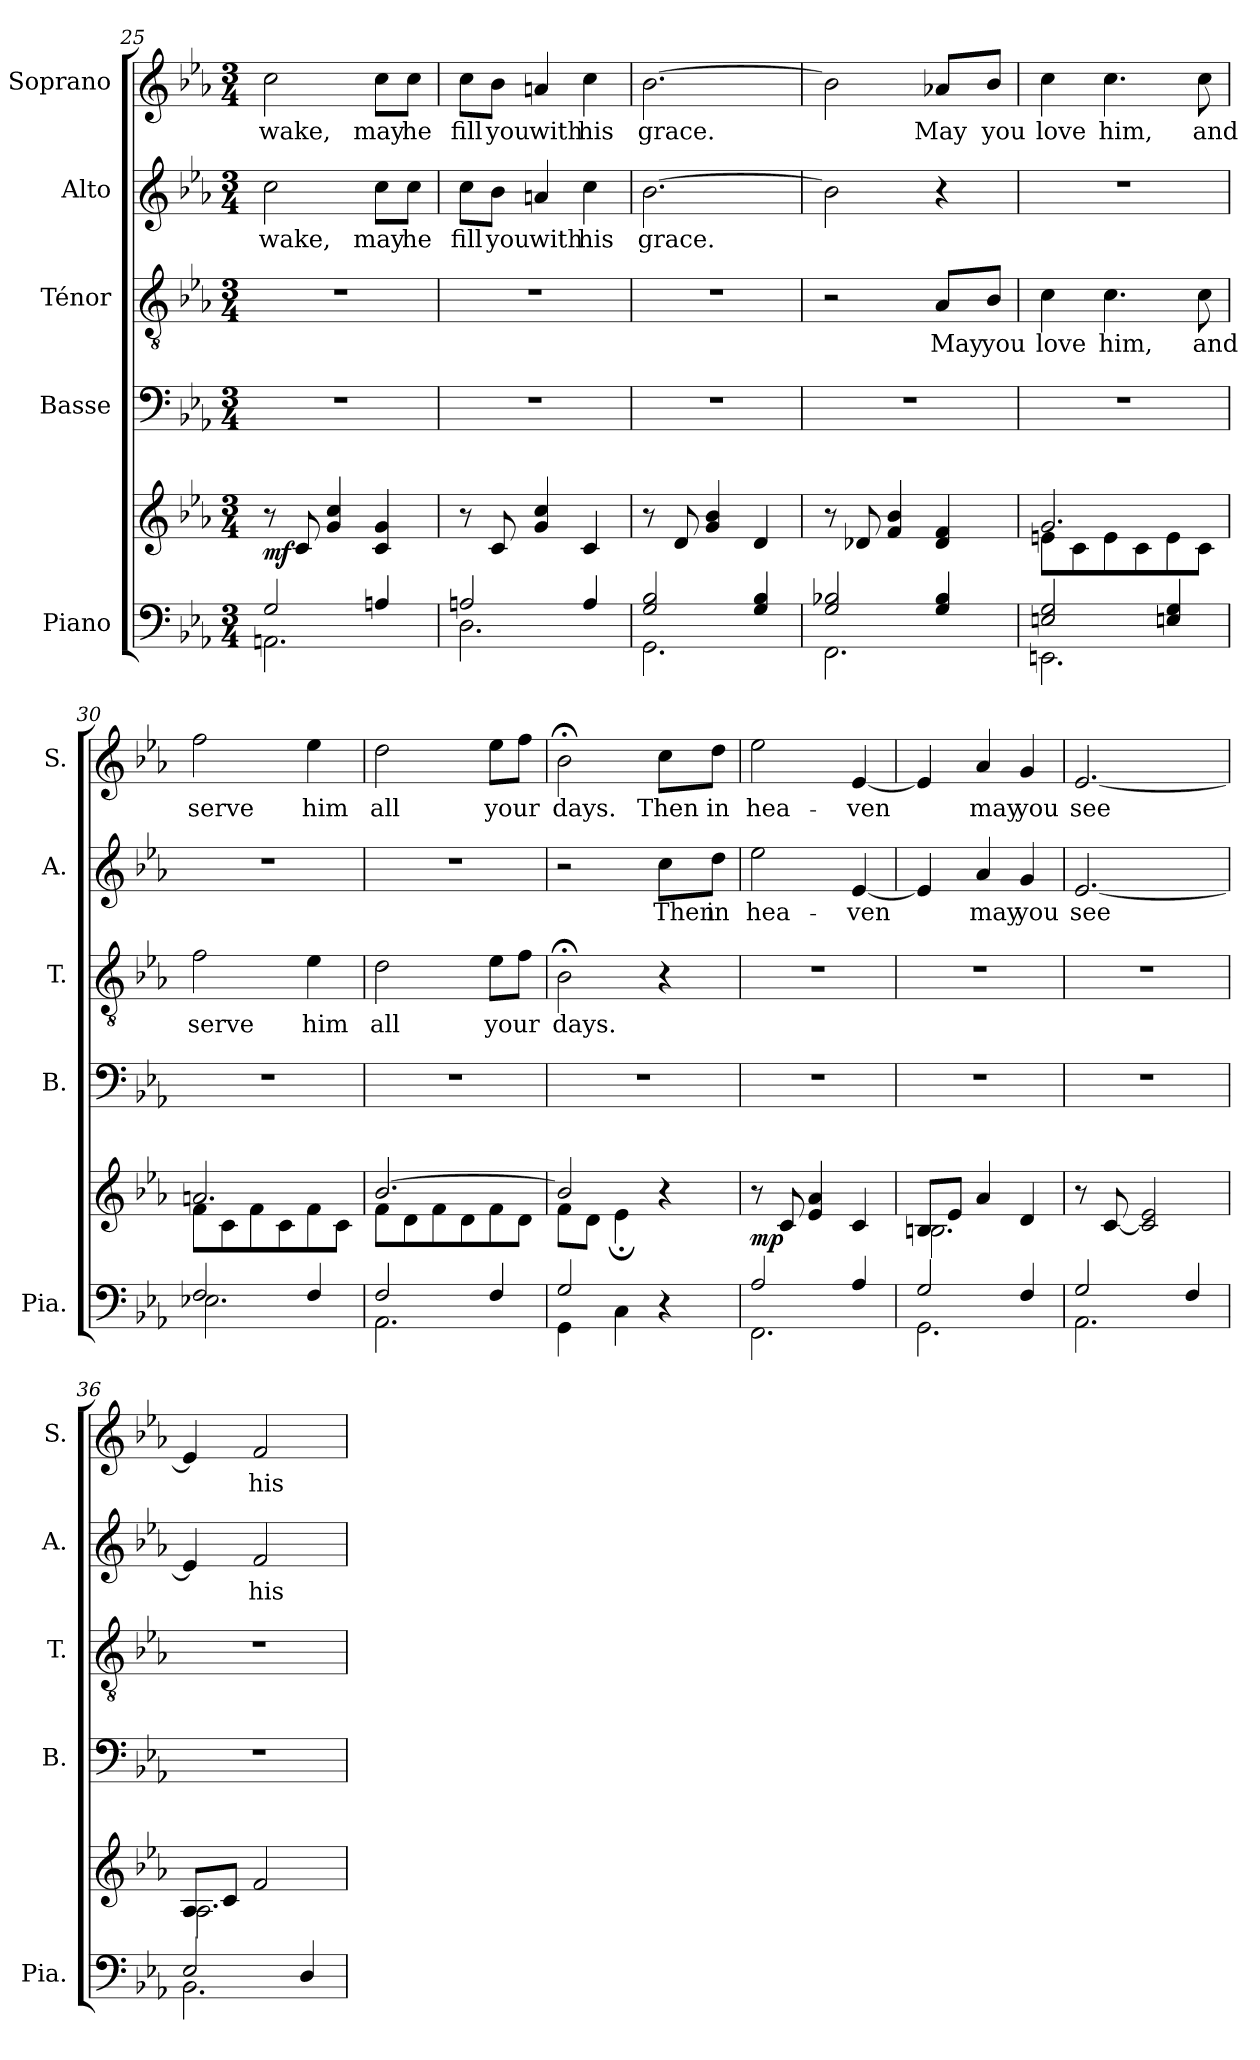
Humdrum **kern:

**kern	**kern	**dynam	**kern	**kern	**text	**kern	**text	**kern	**text
*part5	*part5	*part5	*part4	*part3	*part3	*part2	*part2	*part1	*part1
*staff6	*staff5	*staff5/6	*staff4	*staff3	*staff3	*staff2	*staff2	*staff1	*staff1
*I"Piano	*	*	*I"Basse	*I"Ténor	*	*I"Alto	*	*I"Soprano	*
*I'Pia.	*	*	*I'B.	*I'T.	*	*I'A.	*	*I'S.	*
*clefF4	*clefG2	*	*clefF4	*clefGv2	*	*clefG2	*	*clefG2	*
*k[b-e-a-]	*k[b-e-a-]	*	*k[b-e-a-]	*k[b-e-a-]	*	*k[b-e-a-]	*	*k[b-e-a-]	*
*M3/4	*M3/4	*	*M3/4	*M3/4	*	*M3/4	*	*M3/4	*
=25	=25	=25	=25	=25	=25	=25	=25	=25	=25
*^	*	*	*	*	*	*	*	*	*
!	!	!	!LO:DY:b	!	!	!	!	!LO:LY:b	!	!LO:LY:b
2G/	2.AAn\	8r	mf	2.r	2.r	.	2cc\	wake,	2cc\	wake,
.	.	8c/	.	.	.	.	.	.	.	.
.	.	4g/ 4cc/	.	.	.	.	.	.	.	.
!	!	!	!	!	!	!	!	!LO:LY:b	!	!LO:LY:b
4An/	.	4c/ 4g/	.	.	.	.	8cc\L	may	8cc\L	may
!	!	!	!	!	!	!	!	!LO:LY:b	!	!LO:LY:b
.	.	.	.	.	.	.	8cc\J	he	8cc\J	he
!!LO:PB:g=z
=26	=26	=26	=26	=26	=26	=26	=26	=26	=26	=26
!	!	!	!	!	!	!	!	!LO:LY:b	!	!LO:LY:b
2An/	2.D\	8r	.	2.r	2.r	.	8cc\L	fill	8cc\L	fill
!	!	!	!	!	!	!	!	!LO:LY:b	!	!LO:LY:b
.	.	8c/	.	.	.	.	8b-\J	you	8b-\J	you
!	!	!	!	!	!	!	!	!LO:LY:b	!	!LO:LY:b
.	.	4g/ 4cc/	.	.	.	.	4an/	with	4an/	with
!	!	!	!	!	!	!	!	!LO:LY:b	!	!LO:LY:b
4A/	.	4c/	.	.	.	.	4cc\	his	4cc\	his
=27	=27	=27	=27	=27	=27	=27	=27	=27	=27	=27
!	!	!	!	!	!	!	!	!LO:LY:b	!	!LO:LY:b
2G/ 2B-/	2.GG\	8r	.	2.r	2.r	.	[2.b-\	-grace.	[2.b-\	grace.
.	.	8d/	.	.	.	.	.	.	.	.
.	.	4g/ 4b-/	.	.	.	.	.	.	.	.
4G/ 4B-/	.	4d/	.	.	.	.	.	.	.	.
=28	=28	=28	=28	=28	=28	=28	=28	=28	=28	=28
2G/ 2B-X/	2.FF\	8r	.	2.r	2r	.	2b-\]	.	2b-\]	.
.	.	8d-X/	.	.	.	.	.	.	.	.
.	.	4f/ 4b-/	.	.	.	.	.	.	.	.
!	!	!	!	!	!	!LO:LY:b	!	!	!	!LO:LY:b
4G/ 4B-/	.	4d-/ 4f/	.	.	8A-/L	May	4r	.	8a-X/L	May
!	!	!	!	!	!	!LO:LY:b	!	!	!	!LO:LY:b
.	.	.	.	.	8B-/J	you	.	.	8b-/J	you
=29	=29	=29	=29	=29	=29	=29	=29	=29	=29	=29
*	*	*^	*	*	*	*	*	*	*	*
!	!	!	!	!	!	!	!LO:LY:b	!	!	!	!LO:LY:b
2En/ 2G/	2.EEn\	2.g/	8en\L	.	2.r	4c\	love	2.r	.	4cc\	love
.	.	.	8c\	.	.	.	.	.	.	.	.
!	!	!	!	!	!	!	!LO:LY:b	!	!	!	!LO:LY:b
.	.	.	8e\	.	.	4.c\	him,	.	.	4.cc\	him,
.	.	.	8c\	.	.	.	.	.	.	.	.
4En/ 4G/	.	.	8e\	.	.	.	.	.	.	.	.
!	!	!	!	!	!	!	!LO:LY:b	!	!	!	!LO:LY:b
.	.	.	8c\J	.	.	8c\	and	.	.	8cc\	and
!!LO:LB:g=z
=30	=30	=30	=30	=30	=30	=30	=30	=30	=30	=30	=30
!	!	!	!	!	!	!	!LO:LY:b	!	!	!	!LO:LY:b
2F/	2.E-X\	2.an/	8f\L	.	2.r	2f\	serve	2.r	.	2ff\	serve
.	.	.	8c\	.	.	.	.	.	.	.	.
.	.	.	8f\	.	.	.	.	.	.	.	.
.	.	.	8c\	.	.	.	.	.	.	.	.
!	!	!	!	!	!	!	!LO:LY:b	!	!	!	!LO:LY:b
4F/	.	.	8f\	.	.	4e-\	him	.	.	4ee-\	him
.	.	.	8c\J	.	.	.	.	.	.	.	.
=31	=31	=31	=31	=31	=31	=31	=31	=31	=31	=31	=31
!	!	!	!	!	!	!	!LO:LY:b	!	!	!	!LO:LY:b
2F/	2.AA-\	[2.b-/	8f\L	.	2.r	2d\	all	2.r	.	2dd\	all
.	.	.	8d\	.	.	.	.	.	.	.	.
.	.	.	8f\	.	.	.	.	.	.	.	.
.	.	.	8d\	.	.	.	.	.	.	.	.
!	!	!	!	!	!	!	!LO:LY:b	!	!	!	!LO:LY:b
4F/	.	.	8f\	.	.	8e-\L	your	.	.	8ee-\L	your
.	.	.	8d\J	.	.	8f\J	.	.	.	8ff\J	.
=32	=32	=32	=32	=32	=32	=32	=32	=32	=32	=32	=32
!	!	!	!	!	!	!	!LO:LY:b	!	!	!	!LO:LY:b
2G/	4GG\	2b-/]	8f\L	.	2.r	2B-;<\	days.	2r	.	2b-;<\	days.
.	.	.	8d\J	.	.	.	.	.	.	.	.
.	4C\	.	4e-;\	.	.	.	.	.	.	.	.
!	!	!	!	!	!	!	!	!	!LO:LY:b	!	!LO:LY:b
4r	4ryy	4r	4ryy	.	.	4r	.	8cc\L	Then	8cc\L	Then
!	!	!	!	!	!	!	!	!	!LO:LY:b	!	!LO:LY:b
.	.	.	.	.	.	.	.	8dd\J	in	8dd\J	in
*	*	*v	*v	*	*	*	*	*	*	*	*
=33	=33	=33	=33	=33	=33	=33	=33	=33	=33	=33
!	!	!	!LO:DY:b	!	!	!	!	!LO:LY:b	!	!LO:LY:b
2A-/	2.FF\	8r	mp	2.r	2.r	.	2ee-\	hea-	2ee-\	hea-
.	.	8c/	.	.	.	.	.	.	.	.
.	.	4e-/ 4a-/	.	.	.	.	.	.	.	.
!	!	!	!	!	!	!	!	!LO:LY:b	!	!LO:LY:b
4A-/	.	4c/	.	.	.	.	[4e-/	-ven	[4e-/	-ven
!!LO:PB:g=z
=34	=34	=34	=34	=34	=34	=34	=34	=34	=34	=34
*	*	*^	*	*	*	*	*	*	*	*
2G/	2.GG\	8Bn/L	2.B\	.	2.r	2.r	.	4e-/]	.	4e-/]	.
.	.	8e-/J	.	.	.	.	.	.	.	.	.
!	!	!	!	!	!	!	!	!	!LO:LY:b	!	!LO:LY:b
.	.	4a-/	.	.	.	.	.	4a-/	may	4a-/	may
!	!	!	!	!	!	!	!	!	!LO:LY:b	!	!LO:LY:b
4F/	.	4d/	.	.	.	.	.	4g/	you	4g/	you
*	*	*v	*v	*	*	*	*	*	*	*	*
=35	=35	=35	=35	=35	=35	=35	=35	=35	=35	=35
!	!	!	!	!	!	!	!	!LO:LY:b	!	!LO:LY:b
2G/	2.AA-\	8r	.	2.r	2.r	.	[2.e-/	see	[2.e-/	see
.	.	[8c/	.	.	.	.	.	.	.	.
.	.	2c/] 2e-/	.	.	.	.	.	.	.	.
4F/	.	.	.	.	.	.	.	.	.	.
=36	=36	=36	=36	=36	=36	=36	=36	=36	=36	=36
*	*	*^	*	*	*	*	*	*	*	*
2E-/	2.BB-\	8A-/L	2.A-\	.	2.r	2.r	.	4e-/]	.	4e-/]	.
.	.	8c/J	.	.	.	.	.	.	.	.	.
!	!	!	!	!	!	!	!	!	!LO:LY:b	!	!LO:LY:b
.	.	2f/	.	.	.	.	.	2f/	his	2f/	his
4D/	.	.	.	.	.	.	.	.	.	.	.
*v	*v	*	*	*	*	*	*	*	*	*	*
*	*v	*v	*	*	*	*	*	*	*	*
=	=	=	=	=	=	=	=	=	=
*-	*-	*-	*-	*-	*-	*-	*-	*-	*-
